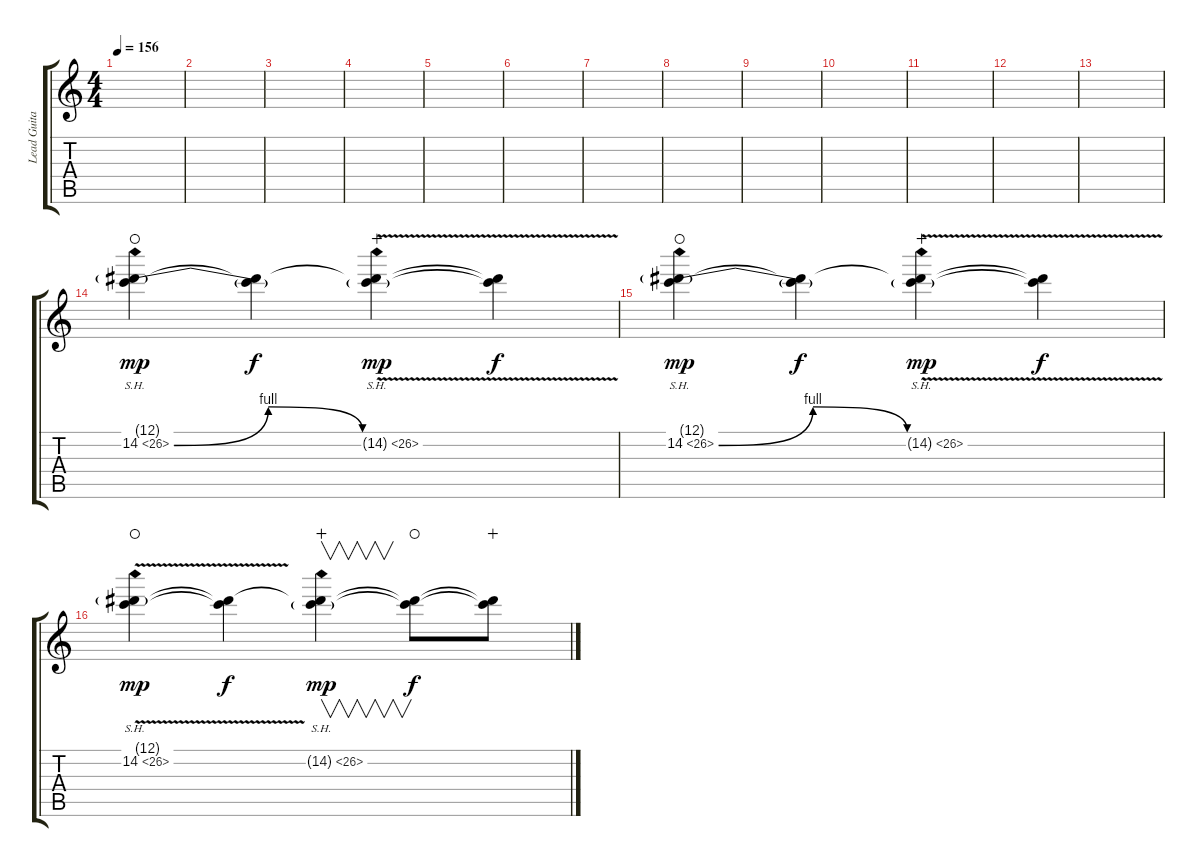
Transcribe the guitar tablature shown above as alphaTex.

\track ("Lead Guitar" "Lead Guita") {instrument overdrivenguitar}
\staff {score tabs}
\tuning (Eb4 Bb3 Gb3 Db3 Ab2 Db2) {hide}
\ts (4 4)
\tempo 156
\clef g2
\ks c
|
|
|
|
|
|
|
|
|
|
|
|
|
(12.1{g} 14.2{be (bendrelease 0 0 10 4 50 4 60 0) sh 12}).4{dy mp waho} (12.1{t} 14.2{t}).4{dy f} (12.1{t} 14.2{sh 12 v g}).4{dy mp wahc} (12.1{t} 14.2{t}).4{dy f} |
(12.1{g} 14.2{be (bendrelease 0 0 10 4 50 4 60 0) sh 12}).4{dy mp waho} (12.1{t} 14.2{t}).4{dy f} (12.1{t} 14.2{sh 12 v g}).4{dy mp wahc} (12.1{t} 14.2{t}).4{dy f} |
(12.1{g} 14.2{sh 12 v}).4{dy mp waho} (12.1{t} 14.2{t}).4{dy f} (12.1{t} 14.2{sh 12 g}).4{v dy mp wahc} (12.1{t} 14.2{t}).8{dy f waho} (12.1{t} 14.2{t}).8{wahc}
